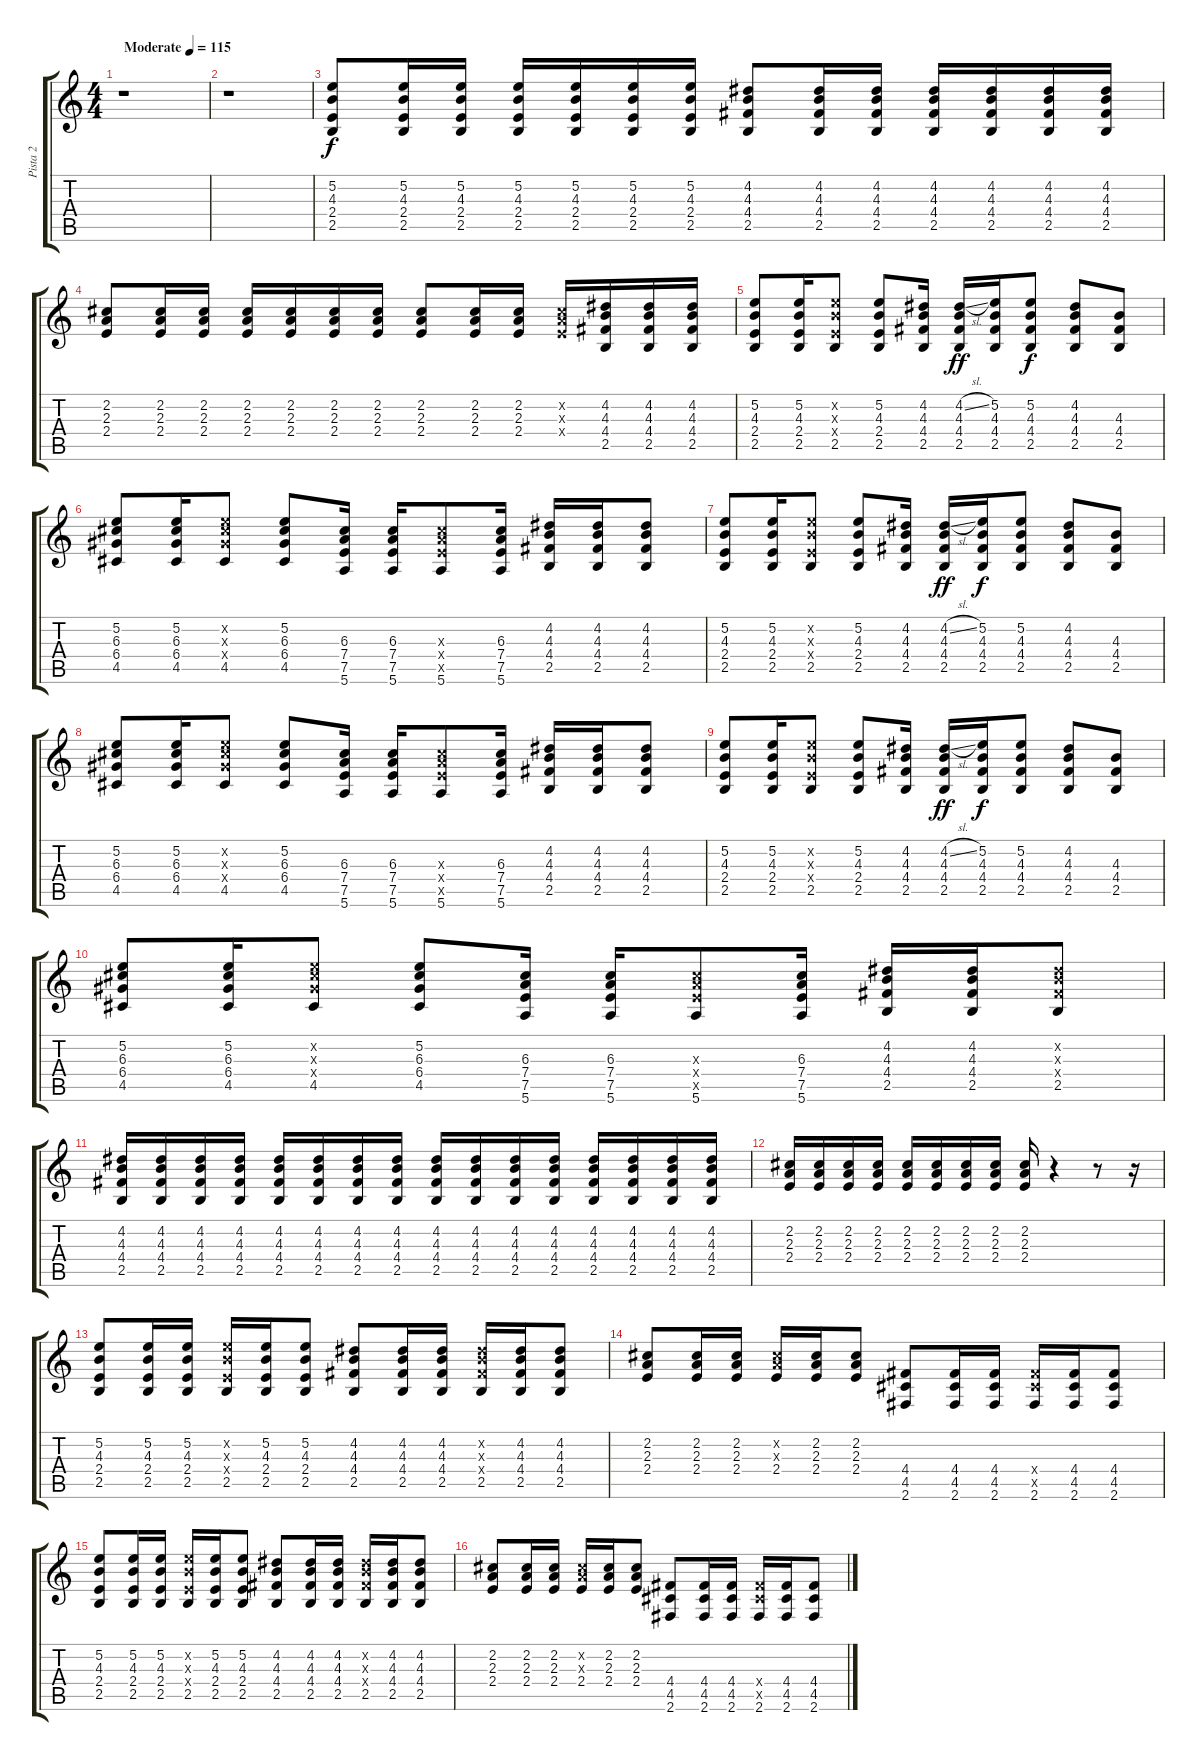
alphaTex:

\track ("Pista 2" "Pista 2") {instrument overdrivenguitar}
\staff {score tabs}
\tuning (E4 B3 G3 D3 A2 E2) {hide}
\ts (4 4)
\tempo (115 "Moderate")
\clef g2
\ks c
r.1{dy f instrument overdrivenguitar} |
r.1 |
(5.2 4.3 2.4 2.5).8 (5.2 4.3 2.4 2.5).16 (5.2 4.3 2.4 2.5).16 (5.2 4.3 2.4 2.5).16 (5.2 4.3 2.4 2.5).16 (5.2 4.3 2.4 2.5).16 (5.2 4.3 2.4 2.5).16 (4.2 4.3 4.4 2.5).8 (4.2 4.3 4.4 2.5).16 (4.2 4.3 4.4 2.5).16 (4.2 4.3 4.4 2.5).16 (4.2 4.3 4.4 2.5).16 (4.2 4.3 4.4 2.5).16 (4.2 4.3 4.4 2.5).16 |
(2.2 2.3 2.4).8 (2.2 2.3 2.4).16 (2.2 2.3 2.4).16 (2.2 2.3 2.4).16 (2.2 2.3 2.4).16 (2.2 2.3 2.4).16 (2.2 2.3 2.4).16 (2.2 2.3 2.4).8 (2.2 2.3 2.4).16 (2.2 2.3 2.4).16 (2.2{x} 2.3{x} 2.4{x}).16 (4.2 4.3 4.4 2.5).16 (4.2 4.3 4.4 2.5).16 (4.2 4.3 4.4 2.5).16 |
(5.2 4.3 2.4 2.5).8 (5.2 4.3 2.4 2.5).16 (5.2{x} 4.3{x} 2.4{x} 2.5).8 (5.2 4.3 2.4 2.5).8 (4.2 4.3 4.4 2.5).16 (4.2{sl} 4.3 4.4 2.5).16{dy ff} (5.2 4.3 4.4 2.5).16 (5.2 4.3 4.4 2.5).8{dy f} (4.2 4.3 4.4 2.5).8 (4.3 4.4 2.5).8 |
(5.2 6.3 6.4 4.5).8 (5.2 6.3 6.4 4.5).16 (5.2{x} 6.3{x} 6.4{x} 4.5).8 (5.2 6.3 6.4 4.5).8 (6.3 7.4 7.5 5.6).16 (6.3 7.4 7.5 5.6).16 (6.3{x} 7.4{x} 7.5{x} 5.6).8 (6.3 7.4 7.5 5.6).16 (4.2 4.3 4.4 2.5).16 (4.2 4.3 4.4 2.5).16 (4.2 4.3 4.4 2.5).8 |
(5.2 4.3 2.4 2.5).8 (5.2 4.3 2.4 2.5).16 (5.2{x} 4.3{x} 2.4{x} 2.5).8 (5.2 4.3 2.4 2.5).8 (4.2 4.3 4.4 2.5).16 (4.2{sl} 4.3 4.4 2.5).16{dy ff} (5.2 4.3 4.4 2.5).16{dy f} (5.2 4.3 4.4 2.5).8 (4.2 4.3 4.4 2.5).8 (4.3 4.4 2.5).8 |
(5.2 6.3 6.4 4.5).8 (5.2 6.3 6.4 4.5).16 (5.2{x} 6.3{x} 6.4{x} 4.5).8 (5.2 6.3 6.4 4.5).8 (6.3 7.4 7.5 5.6).16 (6.3 7.4 7.5 5.6).16 (6.3{x} 7.4{x} 7.5{x} 5.6).8 (6.3 7.4 7.5 5.6).16 (4.2 4.3 4.4 2.5).16 (4.2 4.3 4.4 2.5).16 (4.2 4.3 4.4 2.5).8 |
(5.2 4.3 2.4 2.5).8 (5.2 4.3 2.4 2.5).16 (5.2{x} 4.3{x} 2.4{x} 2.5).8 (5.2 4.3 2.4 2.5).8 (4.2 4.3 4.4 2.5).16 (4.2{sl} 4.3 4.4 2.5).16{dy ff} (5.2 4.3 4.4 2.5).16{dy f} (5.2 4.3 4.4 2.5).8 (4.2 4.3 4.4 2.5).8 (4.3 4.4 2.5).8 |
(5.2 6.3 6.4 4.5).8 (5.2 6.3 6.4 4.5).16 (5.2{x} 6.3{x} 6.4{x} 4.5).8 (5.2 6.3 6.4 4.5).8 (6.3 7.4 7.5 5.6).16 (6.3 7.4 7.5 5.6).16 (6.3{x} 7.4{x} 7.5{x} 5.6).8 (6.3 7.4 7.5 5.6).16 (4.2 4.3 4.4 2.5).16 (4.2 4.3 4.4 2.5).16 (4.2{x} 4.3{x} 4.4{x} 2.5).8 |
(4.2 4.3 4.4 2.5).16 (4.2 4.3 4.4 2.5).16 (4.2 4.3 4.4 2.5).16 (4.2 4.3 4.4 2.5).16 (4.2 4.3 4.4 2.5).16 (4.2 4.3 4.4 2.5).16 (4.2 4.3 4.4 2.5).16 (4.2 4.3 4.4 2.5).16 (4.2 4.3 4.4 2.5).16 (4.2 4.3 4.4 2.5).16 (4.2 4.3 4.4 2.5).16 (4.2 4.3 4.4 2.5).16 (4.2 4.3 4.4 2.5).16 (4.2 4.3 4.4 2.5).16 (4.2 4.3 4.4 2.5).16 (4.2 4.3 4.4 2.5).16 |
(2.2 2.3 2.4).16 (2.2 2.3 2.4).16 (2.2 2.3 2.4).16 (2.2 2.3 2.4).16 (2.2 2.3 2.4).16 (2.2 2.3 2.4).16 (2.2 2.3 2.4).16 (2.2 2.3 2.4).16 (2.2 2.3 2.4).16 r.4 r.8 r.16 |
(5.2 4.3 2.4 2.5).8 (5.2 4.3 2.4 2.5).16 (5.2 4.3 2.4 2.5).16 (5.2{x} 4.3{x} 2.4{x} 2.5).16 (5.2 4.3 2.4 2.5).16 (5.2 4.3 2.4 2.5).8 (4.2 4.3 4.4 2.5).8 (4.2 4.3 4.4 2.5).16 (4.2 4.3 4.4 2.5).16 (4.2{x} 4.3{x} 4.4{x} 2.5).16 (4.2 4.3 4.4 2.5).16 (4.2 4.3 4.4 2.5).8 |
(2.2 2.3 2.4).8 (2.2 2.3 2.4).16 (2.2 2.3 2.4).16 (2.2{x} 2.3{x} 2.4).16 (2.2 2.3 2.4).16 (2.2 2.3 2.4).8 (4.4 4.5 2.6).8 (4.4 4.5 2.6).16 (4.4 4.5 2.6).16 (4.4{x} 4.5{x} 2.6).16 (4.4 4.5 2.6).16 (4.4 4.5 2.6).8 |
(5.2 4.3 2.4 2.5).8 (5.2 4.3 2.4 2.5).16 (5.2 4.3 2.4 2.5).16 (5.2{x} 4.3{x} 2.4{x} 2.5).16 (5.2 4.3 2.4 2.5).16 (5.2 4.3 2.4 2.5).8 (4.2 4.3 4.4 2.5).8 (4.2 4.3 4.4 2.5).16 (4.2 4.3 4.4 2.5).16 (4.2{x} 4.3{x} 4.4{x} 2.5).16 (4.2 4.3 4.4 2.5).16 (4.2 4.3 4.4 2.5).8 |
(2.2 2.3 2.4).8 (2.2 2.3 2.4).16 (2.2 2.3 2.4).16 (2.2{x} 2.3{x} 2.4).16 (2.2 2.3 2.4).16 (2.2 2.3 2.4).8 (4.4 4.5 2.6).8 (4.4 4.5 2.6).16 (4.4 4.5 2.6).16 (4.4{x} 4.5{x} 2.6).16 (4.4 4.5 2.6).16 (4.4 4.5 2.6).8
